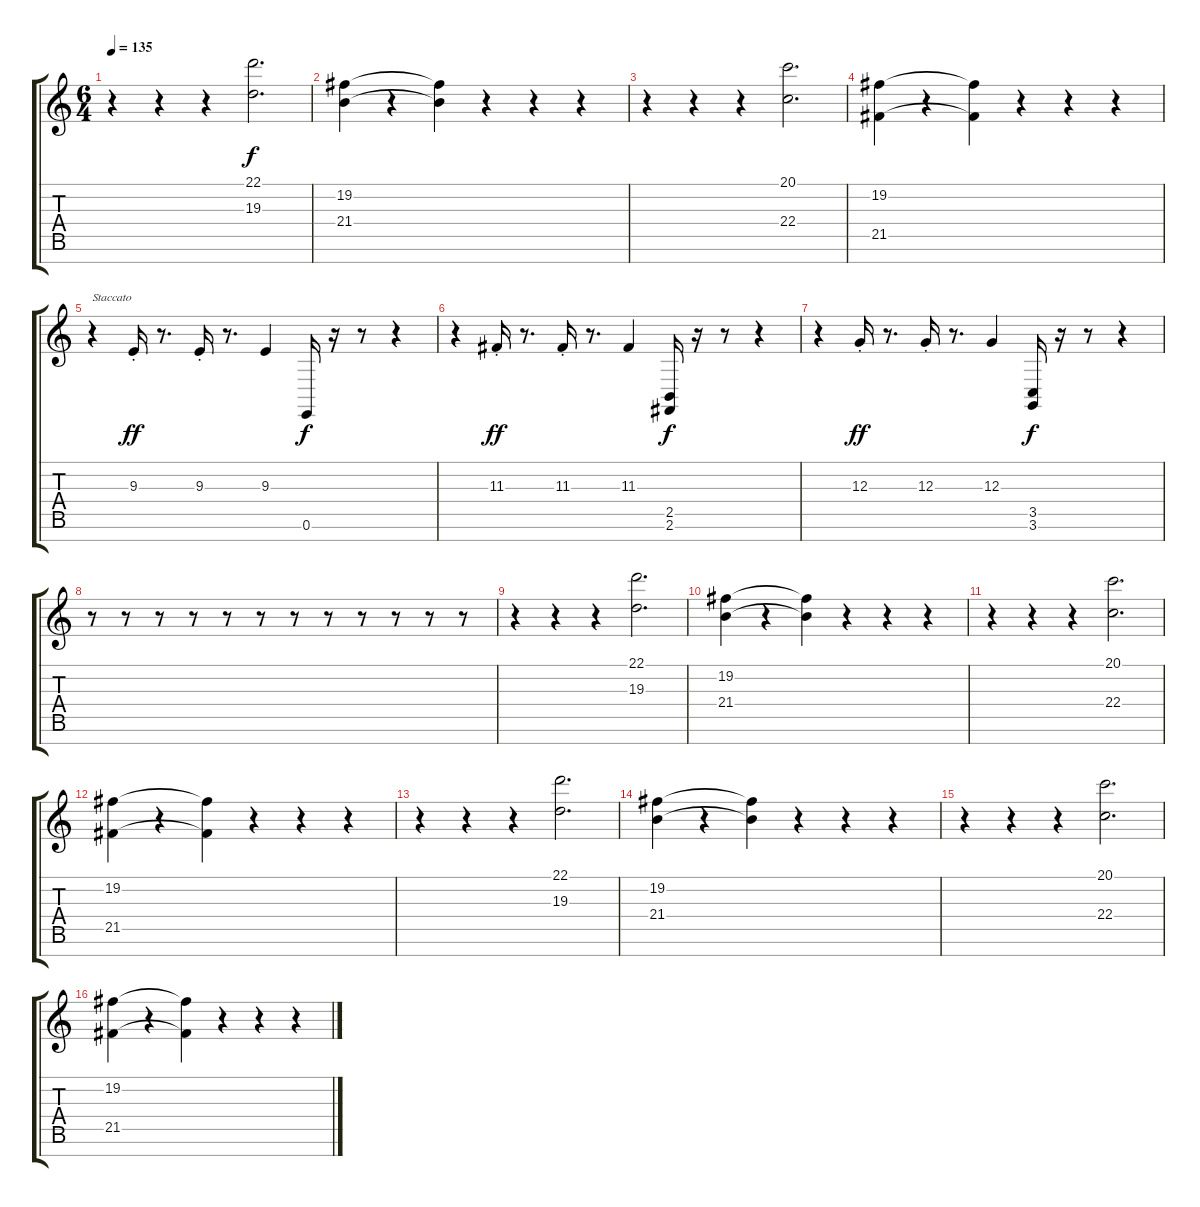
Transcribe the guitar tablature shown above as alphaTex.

\track "" {instrument stringensemble1}
\staff {score tabs}
\tuning (E4 B3 G3 D3 A2 E2 B1) {hide}
\ts (6 4)
\tempo 135
\clef g2
\ks c
r.4{dy f} r.4 r.4 (22.1 19.3).2{d} |
(19.2 21.4).4 r.4 (19.2{t} 21.4{t}).4 r.4 r.4 r.4 |
r.4 r.4 r.4 (20.1 22.4).2{d} |
(19.2 21.5).4 r.4 (19.2{t} 21.5{t}).4 r.4 r.4 r.4 |
r.4{txt "Staccato"} 9.3{st}.16{dy ff balance 11} r.8{d} 9.3{st}.16 r.8{d} 9.3.4 0.6.16{dy f} r.16 r.8 r.4 |
r.4 11.3{st}.16{dy ff} r.8{d} 11.3{st}.16 r.8{d} 11.3.4 (2.5 2.6).16{dy f} r.16 r.8 r.4 |
r.4 12.3{st}.16{dy ff} r.8{d} 12.3{st}.16 r.8{d} 12.3.4 (3.5 3.6).16{dy f} r.16 r.8 r.4 |
r.8 r.8 r.8 r.8 r.8 r.8 r.8 r.8 r.8 r.8 r.8 r.8 |
r.4{volume 12 balance 8} r.4 r.4 (22.1 19.3).2{d} |
(19.2 21.4).4 r.4 (19.2{t} 21.4{t}).4 r.4 r.4 r.4 |
r.4 r.4 r.4 (20.1 22.4).2{d} |
(19.2 21.5).4 r.4 (19.2{t} 21.5{t}).4 r.4 r.4 r.4 |
r.4 r.4 r.4 (22.1 19.3).2{d} |
(19.2 21.4).4 r.4 (19.2{t} 21.4{t}).4 r.4 r.4 r.4 |
r.4 r.4 r.4 (20.1 22.4).2{d} |
(19.2 21.5).4 r.4 (19.2{t} 21.5{t}).4 r.4 r.4 r.4
